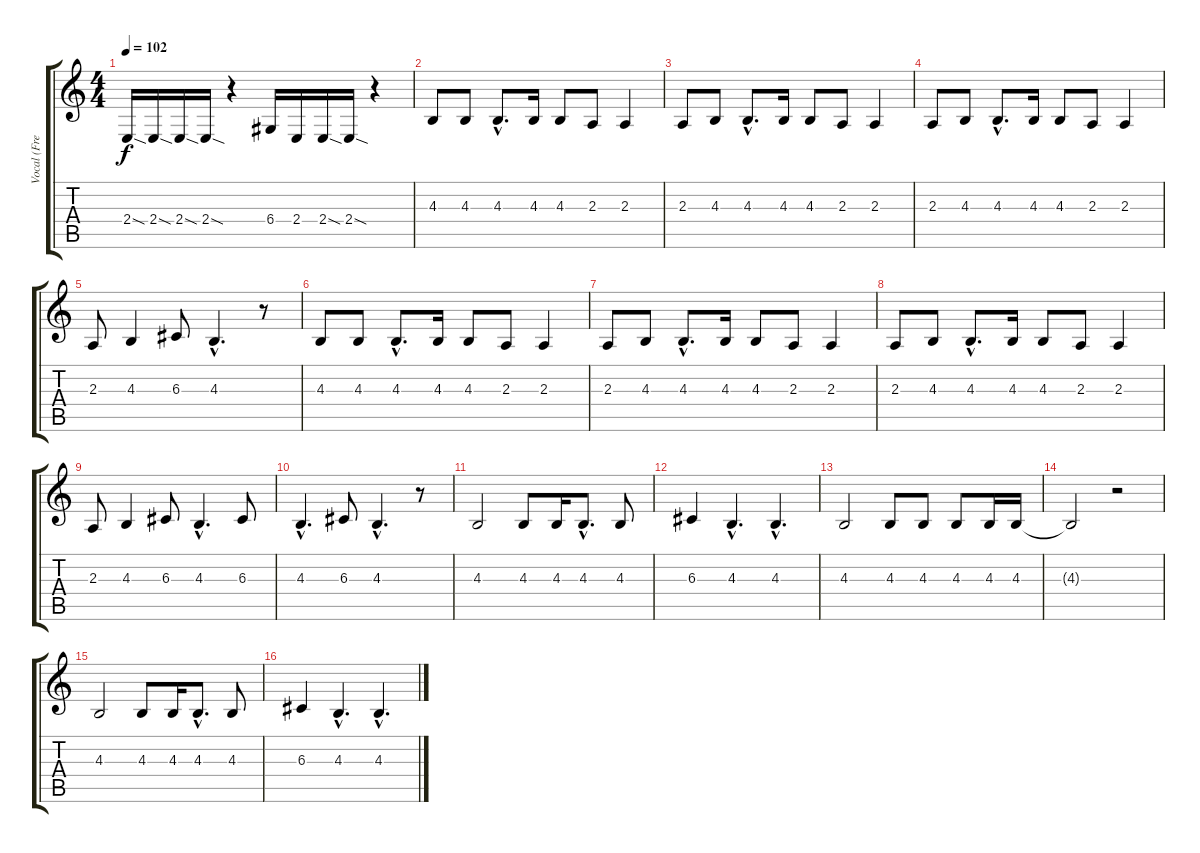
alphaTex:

\track ("Vocal (Fred)" "Vocal (Fre") {instrument synthvoice}
\staff {score tabs}
\tuning (E4 B3 G3 D3 A2 E2) {hide}
\ts (4 4)
\tempo 102
\clef g2
\ks c
2.4{sod}.16{dy f} 2.4{sod}.16 2.4{sod}.16 2.4{sod}.16 r.4 6.4.16 2.4.16 2.4{sod}.16 2.4{sod}.16 r.4 |
4.3.8 4.3.8 4.3{hac}.8{d} 4.3.16 4.3.8 2.3.8 2.3.4 |
2.3.8 4.3.8 4.3{hac}.8{d} 4.3.16 4.3.8 2.3.8 2.3.4 |
2.3.8 4.3.8 4.3{hac}.8{d} 4.3.16 4.3.8 2.3.8 2.3.4 |
2.3.8 4.3.4 6.3.8 4.3{hac}.4{d} r.8 |
4.3.8 4.3.8 4.3{hac}.8{d} 4.3.16 4.3.8 2.3.8 2.3.4 |
2.3.8 4.3.8 4.3{hac}.8{d} 4.3.16 4.3.8 2.3.8 2.3.4 |
2.3.8 4.3.8 4.3{hac}.8{d} 4.3.16 4.3.8 2.3.8 2.3.4 |
2.3.8 4.3.4 6.3.8 4.3{hac}.4{d} 6.3.8 |
4.3{hac}.4{d} 6.3.8 4.3{hac}.4{d} r.8 |
4.3.2 4.3.8 4.3.16 4.3{hac}.8{d} 4.3.8 |
6.3.4 4.3{hac}.4{d} 4.3{hac}.4{d} |
4.3.2 4.3.8 4.3.8 4.3.8 4.3.16 4.3.16 |
4.3{t}.2 r.2 |
4.3.2 4.3.8 4.3.16 4.3{hac}.8{d} 4.3.8 |
6.3.4 4.3{hac}.4{d} 4.3{hac}.4{d}
